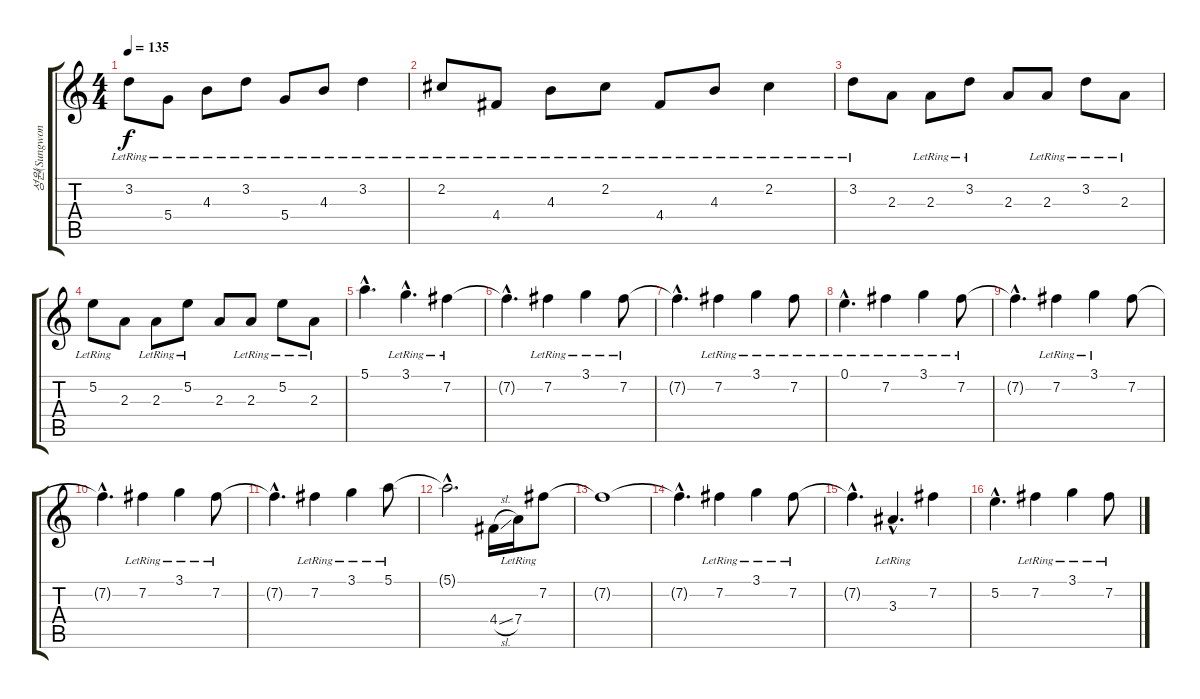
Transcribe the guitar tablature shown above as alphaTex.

\track ("성원(Sungwon)" "성원(Sungwon") {instrument distortionguitar}
\staff {score tabs}
\tuning (E4 B3 G3 D3 A2 E2) {hide}
\ts (4 4)
\tempo 135
\clef g2
\ks c
3.2{lr}.8{dy f} 5.4{lr}.8 4.3{lr}.8 3.2{lr}.8 5.4{lr}.8 4.3{lr}.8 3.2{lr}.4 |
2.2{lr}.8 4.4{lr}.8 4.3{lr}.8 2.2{lr}.8 4.4{lr}.8 4.3{lr}.8 2.2{lr}.4 |
3.2{lr}.8 2.3.8 2.3{lr}.8 3.2{lr}.8 2.3.8 2.3{lr}.8 3.2{lr}.8 2.3{lr}.8 |
5.2{lr}.8 2.3.8 2.3{lr}.8 5.2{lr}.8 2.3.8 2.3{lr}.8 5.2{lr}.8 2.3{lr}.8 |
5.1{hac}.4{d} 3.1{hac lr}.4{d} 7.2{lr}.4 |
7.2{hac t}.4{d} 7.2{lr}.4 3.1{lr}.4 7.2{lr}.8 |
7.2{hac t}.4{d} 7.2{lr}.4 3.1{lr}.4 7.2{lr}.8 |
0.1{hac lr}.4{d} 7.2{lr}.4 3.1{lr}.4 7.2{lr}.8 |
7.2{hac t}.4{d} 7.2{lr}.4 3.1{lr}.4 7.2.8 |
7.2{hac t}.4{d} 7.2{lr}.4 3.1{lr}.4 7.2{lr}.8 |
7.2{hac t}.4{d} 7.2{lr}.4 3.1{lr}.4 5.1{lr}.8 |
5.1{hac t}.2{d} 4.4{sl}.16 7.4{lr}.16 7.2.8 |
7.2{t}.1 |
7.2{hac t}.4{d} 7.2{lr}.4 3.1{lr}.4 7.2{lr}.8 |
7.2{hac t}.4{d} 3.3{hac lr}.4{d} 7.2.4 |
5.2{hac}.4{d} 7.2{lr}.4 3.1{lr}.4 7.2{lr}.8
